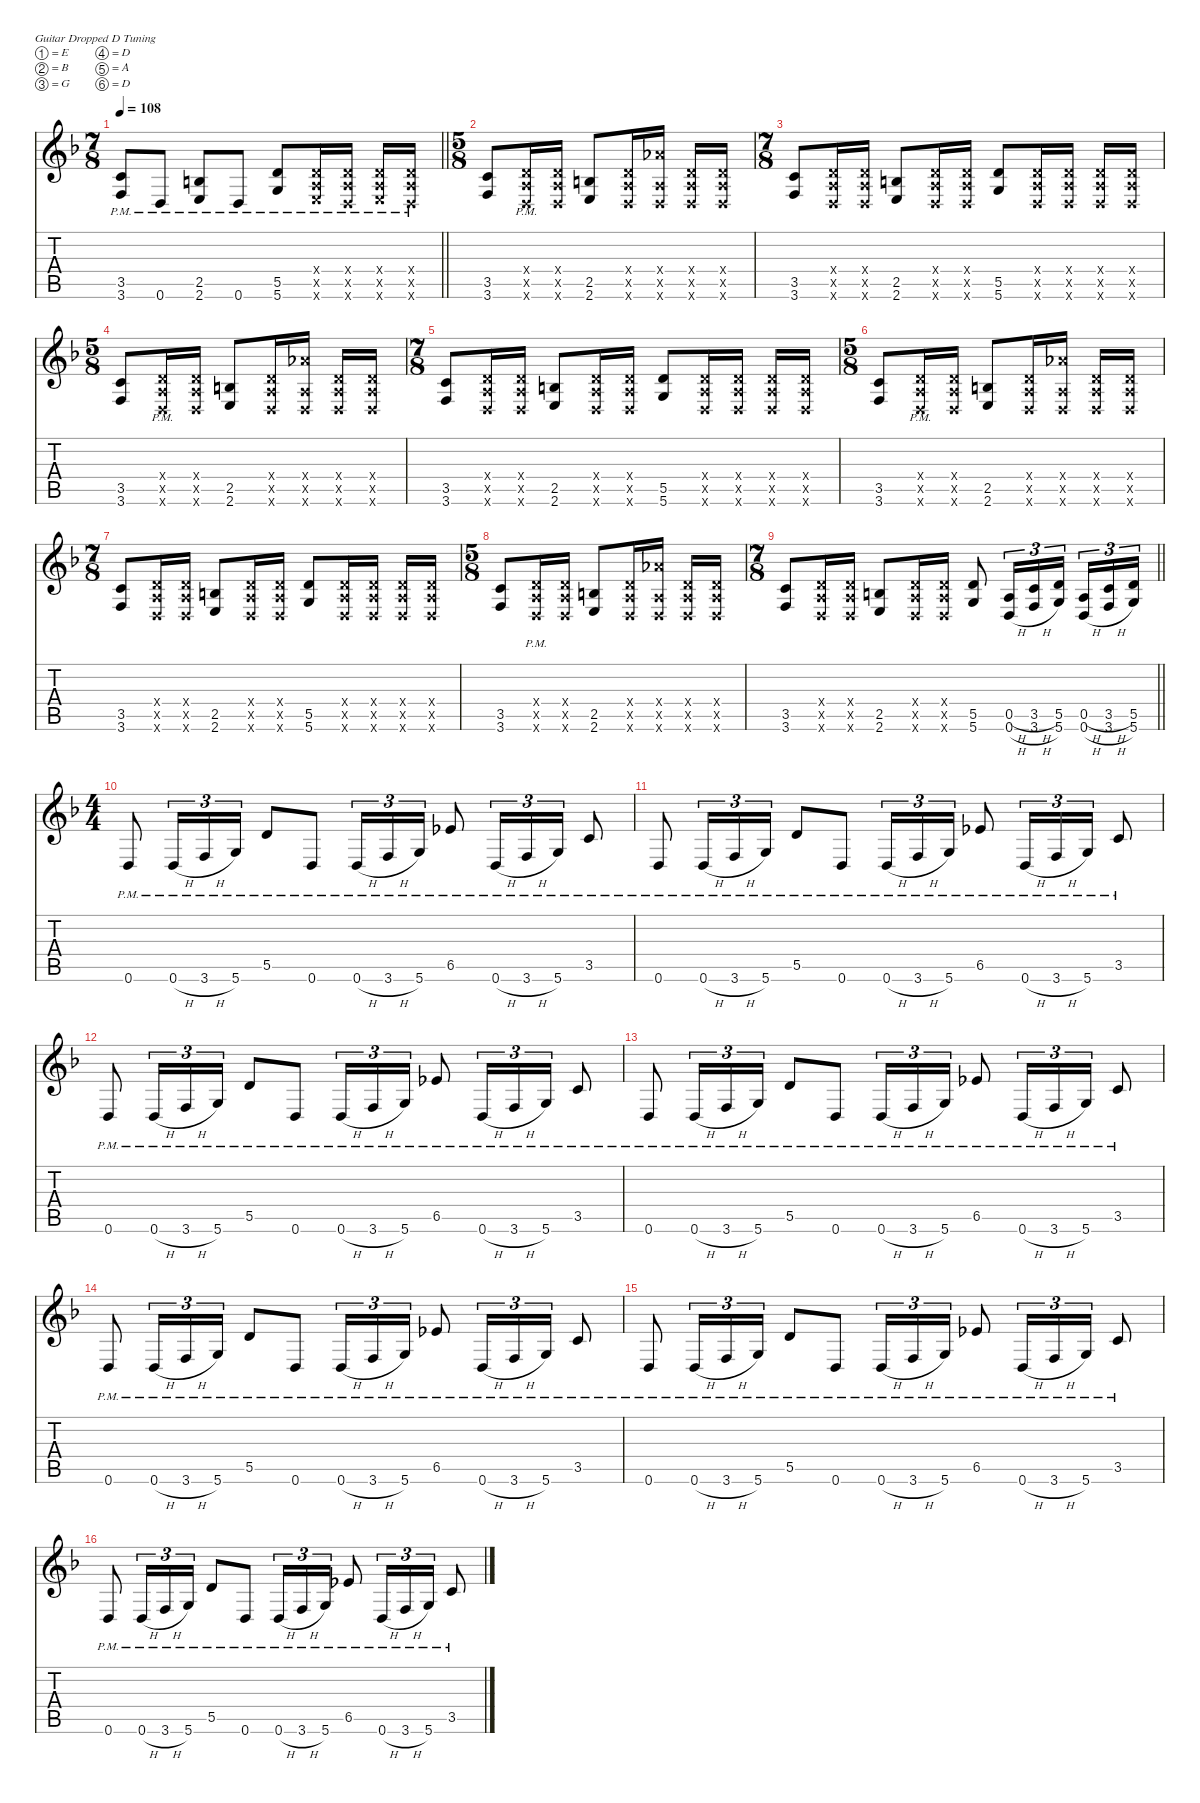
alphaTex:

\defaultSystemsLayout 4
\hideDynamics
\bracketExtendMode nobrackets
\singleTrackTrackNamePolicy hidden
\multiTrackTrackNamePolicy hidden
\firstSystemTrackNameMode fullname
\firstSystemTrackNameOrientation horizontal
\otherSystemsTrackNameOrientation horizontal
\track ("Adam Jones" "od.guit.") {defaultSystemsLayout 4 mute instrument overdrivenguitar}
\staff {score tabs}
\tuning (E4 B3 G3 D3 A2 D2)
\ts (7 8)
\beaming (8 2 2 2 2)
\tempo 108
\clef g2
\barLineRight lightlight
\ks dminor
(3.5{pm acc forcenatural} 3.6{pm acc forcenatural}).8{dy f beam Up} 0.6{pm acc forcenatural}.8{beam Up} (2.5{pm acc forcenatural} 2.6{pm acc forcenatural}).8{beam Up} 0.6{pm acc forcenatural}.8{beam Up} (5.5{pm acc forcenatural} 5.6{pm acc forcenatural}).8{beam Up} (0.4{x acc forcenatural} 0.5{x acc forcenatural} 2.6{pm x acc forcenatural}).16{beam Up} (0.4{x acc forcenatural} 0.5{x acc forcenatural} 0.6{pm x acc forcenatural}).16{beam Up} (0.4{x acc forcenatural} 0.5{x acc forcenatural} 2.6{pm x acc forcenatural}).16{beam Up} (0.4{x acc forcenatural} 0.5{x acc forcenatural} 0.6{pm x acc forcenatural}).16{beam Up} |
\ts (5 8)
\beaming (8 2 2 2 2)
(3.5{acc forcenatural} 3.6{acc forcenatural}).8{beam Up} (0.4{x acc forcenatural} 0.5{x acc forcenatural} 0.6{pm x acc forcenatural}).16{beam Up} (0.4{x acc forcenatural} 0.5{x acc forcenatural} 0.6{x acc forcenatural}).16{beam Up} (2.5{acc forcenatural} 2.6{acc forcenatural}).8{beam Up} (0.4{x acc forcenatural} 0.5{x acc forcenatural} 0.6{x acc forcenatural}).16{beam Up} (6.4{x acc b} 0.5{x acc forcenatural} 0.6{x acc forcenatural}).16{beam Up} (0.4{x acc forcenatural} 0.5{x acc forcenatural} 0.6{x acc forcenatural}).16{beam Up} (0.4{x acc forcenatural} 0.5{x acc forcenatural} 0.6{x acc forcenatural}).16{beam Up} |
\ts (7 8)
\beaming (8 2 2 2 2)
(3.5{acc forcenatural} 3.6{acc forcenatural}).8{beam Up} (0.4{x acc forcenatural} 0.5{x acc forcenatural} 0.6{x acc forcenatural}).16{beam Up} (0.4{x acc forcenatural} 0.5{x acc forcenatural} 0.6{x acc forcenatural}).16{beam Up} (2.5{acc forcenatural} 2.6{acc forcenatural}).8{beam Up} (0.4{x acc forcenatural} 0.5{x acc forcenatural} 0.6{x acc forcenatural}).16{beam Up} (0.4{x acc forcenatural} 0.5{x acc forcenatural} 0.6{x acc forcenatural}).16{beam Up} (5.5{acc forcenatural} 5.6{acc forcenatural}).8{beam Up} (0.4{x acc forcenatural} 0.5{x acc forcenatural} 0.6{x acc forcenatural}).16{beam Up} (0.4{x acc forcenatural} 0.5{x acc forcenatural} 0.6{x acc forcenatural}).16{beam Up} (0.4{x acc forcenatural} 0.5{x acc forcenatural} 0.6{x acc forcenatural}).16{beam Up} (0.4{x acc forcenatural} 0.5{x acc forcenatural} 0.6{x acc forcenatural}).16{beam Up} |
\ts (5 8)
\beaming (8 2 2 2 2)
(3.5{acc forcenatural} 3.6{acc forcenatural}).8{beam Up} (0.4{x acc forcenatural} 0.5{x acc forcenatural} 0.6{pm x acc forcenatural}).16{beam Up} (0.4{x acc forcenatural} 0.5{x acc forcenatural} 0.6{x acc forcenatural}).16{beam Up} (2.5{acc forcenatural} 2.6{acc forcenatural}).8{beam Up} (0.4{x acc forcenatural} 0.5{x acc forcenatural} 0.6{x acc forcenatural}).16{beam Up} (6.4{x acc b} 0.5{x acc forcenatural} 0.6{x acc forcenatural}).16{beam Up} (0.4{x acc forcenatural} 0.5{x acc forcenatural} 0.6{x acc forcenatural}).16{beam Up} (0.4{x acc forcenatural} 0.5{x acc forcenatural} 0.6{x acc forcenatural}).16{beam Up} |
\ts (7 8)
\beaming (8 2 2 2 2)
(3.5{acc forcenatural} 3.6{acc forcenatural}).8{beam Up} (0.4{x acc forcenatural} 0.5{x acc forcenatural} 0.6{x acc forcenatural}).16{beam Up} (0.4{x acc forcenatural} 0.5{x acc forcenatural} 0.6{x acc forcenatural}).16{beam Up} (2.5{acc forcenatural} 2.6{acc forcenatural}).8{beam Up} (0.4{x acc forcenatural} 0.5{x acc forcenatural} 0.6{x acc forcenatural}).16{beam Up} (0.4{x acc forcenatural} 0.5{x acc forcenatural} 0.6{x acc forcenatural}).16{beam Up} (5.5{acc forcenatural} 5.6{acc forcenatural}).8{beam Up} (0.4{x acc forcenatural} 0.5{x acc forcenatural} 0.6{x acc forcenatural}).16{beam Up} (0.4{x acc forcenatural} 0.5{x acc forcenatural} 0.6{x acc forcenatural}).16{beam Up} (0.4{x acc forcenatural} 0.5{x acc forcenatural} 0.6{x acc forcenatural}).16{beam Up} (0.4{x acc forcenatural} 0.5{x acc forcenatural} 0.6{x acc forcenatural}).16{beam Up} |
\ts (5 8)
\beaming (8 2 2 2 2)
(3.5{acc forcenatural} 3.6{acc forcenatural}).8{beam Up} (0.4{x acc forcenatural} 0.5{x acc forcenatural} 0.6{pm x acc forcenatural}).16{beam Up} (0.4{x acc forcenatural} 0.5{x acc forcenatural} 0.6{x acc forcenatural}).16{beam Up} (2.5{acc forcenatural} 2.6{acc forcenatural}).8{beam Up} (0.4{x acc forcenatural} 0.5{x acc forcenatural} 0.6{x acc forcenatural}).16{beam Up} (6.4{x acc b} 0.5{x acc forcenatural} 0.6{x acc forcenatural}).16{beam Up} (0.4{x acc forcenatural} 0.5{x acc forcenatural} 0.6{x acc forcenatural}).16{beam Up} (0.4{x acc forcenatural} 0.5{x acc forcenatural} 0.6{x acc forcenatural}).16{beam Up} |
\ts (7 8)
\beaming (8 2 2 2 2)
(3.5{acc forcenatural} 3.6{acc forcenatural}).8{beam Up} (0.4{x acc forcenatural} 0.5{x acc forcenatural} 0.6{x acc forcenatural}).16{beam Up} (0.4{x acc forcenatural} 0.5{x acc forcenatural} 0.6{x acc forcenatural}).16{beam Up} (2.5{acc forcenatural} 2.6{acc forcenatural}).8{beam Up} (0.4{x acc forcenatural} 0.5{x acc forcenatural} 0.6{x acc forcenatural}).16{beam Up} (0.4{x acc forcenatural} 0.5{x acc forcenatural} 0.6{x acc forcenatural}).16{beam Up} (5.5{acc forcenatural} 5.6{acc forcenatural}).8{beam Up} (0.4{x acc forcenatural} 0.5{x acc forcenatural} 0.6{x acc forcenatural}).16{beam Up} (0.4{x acc forcenatural} 0.5{x acc forcenatural} 0.6{x acc forcenatural}).16{beam Up} (0.4{x acc forcenatural} 0.5{x acc forcenatural} 0.6{x acc forcenatural}).16{beam Up} (0.4{x acc forcenatural} 0.5{x acc forcenatural} 0.6{x acc forcenatural}).16{beam Up} |
\ts (5 8)
\beaming (8 2 2 2 2)
(3.5{acc forcenatural} 3.6{acc forcenatural}).8{beam Up} (0.4{x acc forcenatural} 0.5{x acc forcenatural} 0.6{pm x acc forcenatural}).16{beam Up} (0.4{x acc forcenatural} 0.5{x acc forcenatural} 0.6{x acc forcenatural}).16{beam Up} (2.5{acc forcenatural} 2.6{acc forcenatural}).8{beam Up} (0.4{x acc forcenatural} 0.5{x acc forcenatural} 0.6{x acc forcenatural}).16{beam Up} (6.4{x acc b} 0.5{x acc forcenatural} 0.6{x acc forcenatural}).16{beam Up} (0.4{x acc forcenatural} 0.5{x acc forcenatural} 0.6{x acc forcenatural}).16{beam Up} (0.4{x acc forcenatural} 0.5{x acc forcenatural} 0.6{x acc forcenatural}).16{beam Up} |
\ts (7 8)
\beaming (8 2 2 2 2)
\barLineRight lightlight
(3.5{acc forcenatural} 3.6{acc forcenatural}).8{beam Up} (0.4{x acc forcenatural} 0.5{x acc forcenatural} 0.6{x acc forcenatural}).16{beam Up} (0.4{x acc forcenatural} 0.5{x acc forcenatural} 0.6{x acc forcenatural}).16{beam Up} (2.5{acc forcenatural} 2.6{acc forcenatural}).8{beam Up} (0.4{x acc forcenatural} 0.5{x acc forcenatural} 0.6{x acc forcenatural}).16{beam Up} (0.4{x acc forcenatural} 0.5{x acc forcenatural} 0.6{x acc forcenatural}).16{beam Up} (5.5{acc forcenatural} 5.6{acc forcenatural}).8{beam Up} (0.5{h acc forcenatural} 0.6{h acc forcenatural}).16{tu (3 2) beam Up} (3.5{h acc forcenatural} 3.6{h acc forcenatural}).16{tu (3 2) beam Up} (5.5{acc forcenatural} 5.6{acc forcenatural}).16{tu (3 2) beam Up} (0.5{h acc forcenatural} 0.6{h acc forcenatural}).16{tu (3 2) beam Up} (3.5{h acc forcenatural} 3.6{h acc forcenatural}).16{tu (3 2) beam Up} (5.5{acc forcenatural} 5.6{acc forcenatural}).16{tu (3 2) beam Up} |
\ts (4 4)
\beaming (8 2 2 2 2)
0.6{pm acc forcenatural}.8{beam Up} 0.6{h pm acc forcenatural}.16{tu (3 2) beam Up} 3.6{h pm acc forcenatural}.16{tu (3 2) beam Up} 5.6{pm acc forcenatural}.16{tu (3 2) beam Up} 5.5{pm acc forcenatural}.8{beam Up} 0.6{pm acc forcenatural}.8{beam Up} 0.6{h pm acc forcenatural}.16{tu (3 2) beam Up} 3.6{h pm acc forcenatural}.16{tu (3 2) beam Up} 5.6{pm acc forcenatural}.16{tu (3 2) beam Up} 6.5{pm acc b}.8{beam Up} 0.6{h pm acc forcenatural}.16{tu (3 2) beam Up} 3.6{h pm acc forcenatural}.16{tu (3 2) beam Up} 5.6{pm acc forcenatural}.16{tu (3 2) beam Up} 3.5{pm acc forcenatural}.8{beam Up} |
0.6{pm acc forcenatural}.8{beam Up} 0.6{h pm acc forcenatural}.16{tu (3 2) beam Up} 3.6{h pm acc forcenatural}.16{tu (3 2) beam Up} 5.6{pm acc forcenatural}.16{tu (3 2) beam Up} 5.5{pm acc forcenatural}.8{beam Up} 0.6{pm acc forcenatural}.8{beam Up} 0.6{h pm acc forcenatural}.16{tu (3 2) beam Up} 3.6{h pm acc forcenatural}.16{tu (3 2) beam Up} 5.6{pm acc forcenatural}.16{tu (3 2) beam Up} 6.5{pm acc b}.8{beam Up} 0.6{h pm acc forcenatural}.16{tu (3 2) beam Up} 3.6{h pm acc forcenatural}.16{tu (3 2) beam Up} 5.6{pm acc forcenatural}.16{tu (3 2) beam Up} 3.5{pm acc forcenatural}.8{beam Up} |
0.6{pm acc forcenatural}.8{beam Up} 0.6{h pm acc forcenatural}.16{tu (3 2) beam Up} 3.6{h pm acc forcenatural}.16{tu (3 2) beam Up} 5.6{pm acc forcenatural}.16{tu (3 2) beam Up} 5.5{pm acc forcenatural}.8{beam Up} 0.6{pm acc forcenatural}.8{beam Up} 0.6{h pm acc forcenatural}.16{tu (3 2) beam Up} 3.6{h pm acc forcenatural}.16{tu (3 2) beam Up} 5.6{pm acc forcenatural}.16{tu (3 2) beam Up} 6.5{pm acc b}.8{beam Up} 0.6{h pm acc forcenatural}.16{tu (3 2) beam Up} 3.6{h pm acc forcenatural}.16{tu (3 2) beam Up} 5.6{pm acc forcenatural}.16{tu (3 2) beam Up} 3.5{pm acc forcenatural}.8{beam Up} |
0.6{pm acc forcenatural}.8{beam Up} 0.6{h pm acc forcenatural}.16{tu (3 2) beam Up} 3.6{h pm acc forcenatural}.16{tu (3 2) beam Up} 5.6{pm acc forcenatural}.16{tu (3 2) beam Up} 5.5{pm acc forcenatural}.8{beam Up} 0.6{pm acc forcenatural}.8{beam Up} 0.6{h pm acc forcenatural}.16{tu (3 2) beam Up} 3.6{h pm acc forcenatural}.16{tu (3 2) beam Up} 5.6{pm acc forcenatural}.16{tu (3 2) beam Up} 6.5{pm acc b}.8{beam Up} 0.6{h pm acc forcenatural}.16{tu (3 2) beam Up} 3.6{h pm acc forcenatural}.16{tu (3 2) beam Up} 5.6{pm acc forcenatural}.16{tu (3 2) beam Up} 3.5{pm acc forcenatural}.8{beam Up} |
0.6{pm acc forcenatural}.8{beam Up} 0.6{h pm acc forcenatural}.16{tu (3 2) beam Up} 3.6{h pm acc forcenatural}.16{tu (3 2) beam Up} 5.6{pm acc forcenatural}.16{tu (3 2) beam Up} 5.5{pm acc forcenatural}.8{beam Up} 0.6{pm acc forcenatural}.8{beam Up} 0.6{h pm acc forcenatural}.16{tu (3 2) beam Up} 3.6{h pm acc forcenatural}.16{tu (3 2) beam Up} 5.6{pm acc forcenatural}.16{tu (3 2) beam Up} 6.5{pm acc b}.8{beam Up} 0.6{h pm acc forcenatural}.16{tu (3 2) beam Up} 3.6{h pm acc forcenatural}.16{tu (3 2) beam Up} 5.6{pm acc forcenatural}.16{tu (3 2) beam Up} 3.5{pm acc forcenatural}.8{beam Up} |
0.6{pm acc forcenatural}.8{beam Up} 0.6{h pm acc forcenatural}.16{tu (3 2) beam Up} 3.6{h pm acc forcenatural}.16{tu (3 2) beam Up} 5.6{pm acc forcenatural}.16{tu (3 2) beam Up} 5.5{pm acc forcenatural}.8{beam Up} 0.6{pm acc forcenatural}.8{beam Up} 0.6{h pm acc forcenatural}.16{tu (3 2) beam Up} 3.6{h pm acc forcenatural}.16{tu (3 2) beam Up} 5.6{pm acc forcenatural}.16{tu (3 2) beam Up} 6.5{pm acc b}.8{beam Up} 0.6{h pm acc forcenatural}.16{tu (3 2) beam Up} 3.6{h pm acc forcenatural}.16{tu (3 2) beam Up} 5.6{pm acc forcenatural}.16{tu (3 2) beam Up} 3.5{pm acc forcenatural}.8{beam Up} |
0.6{pm acc forcenatural}.8{beam Up} 0.6{h pm acc forcenatural}.16{tu (3 2) beam Up} 3.6{h pm acc forcenatural}.16{tu (3 2) beam Up} 5.6{pm acc forcenatural}.16{tu (3 2) beam Up} 5.5{pm acc forcenatural}.8{beam Up} 0.6{pm acc forcenatural}.8{beam Up} 0.6{h pm acc forcenatural}.16{tu (3 2) beam Up} 3.6{h pm acc forcenatural}.16{tu (3 2) beam Up} 5.6{pm acc forcenatural}.16{tu (3 2) beam Up} 6.5{pm acc b}.8{beam Up} 0.6{h pm acc forcenatural}.16{tu (3 2) beam Up} 3.6{h pm acc forcenatural}.16{tu (3 2) beam Up} 5.6{pm acc forcenatural}.16{tu (3 2) beam Up} 3.5{pm acc forcenatural}.8{beam Up}
